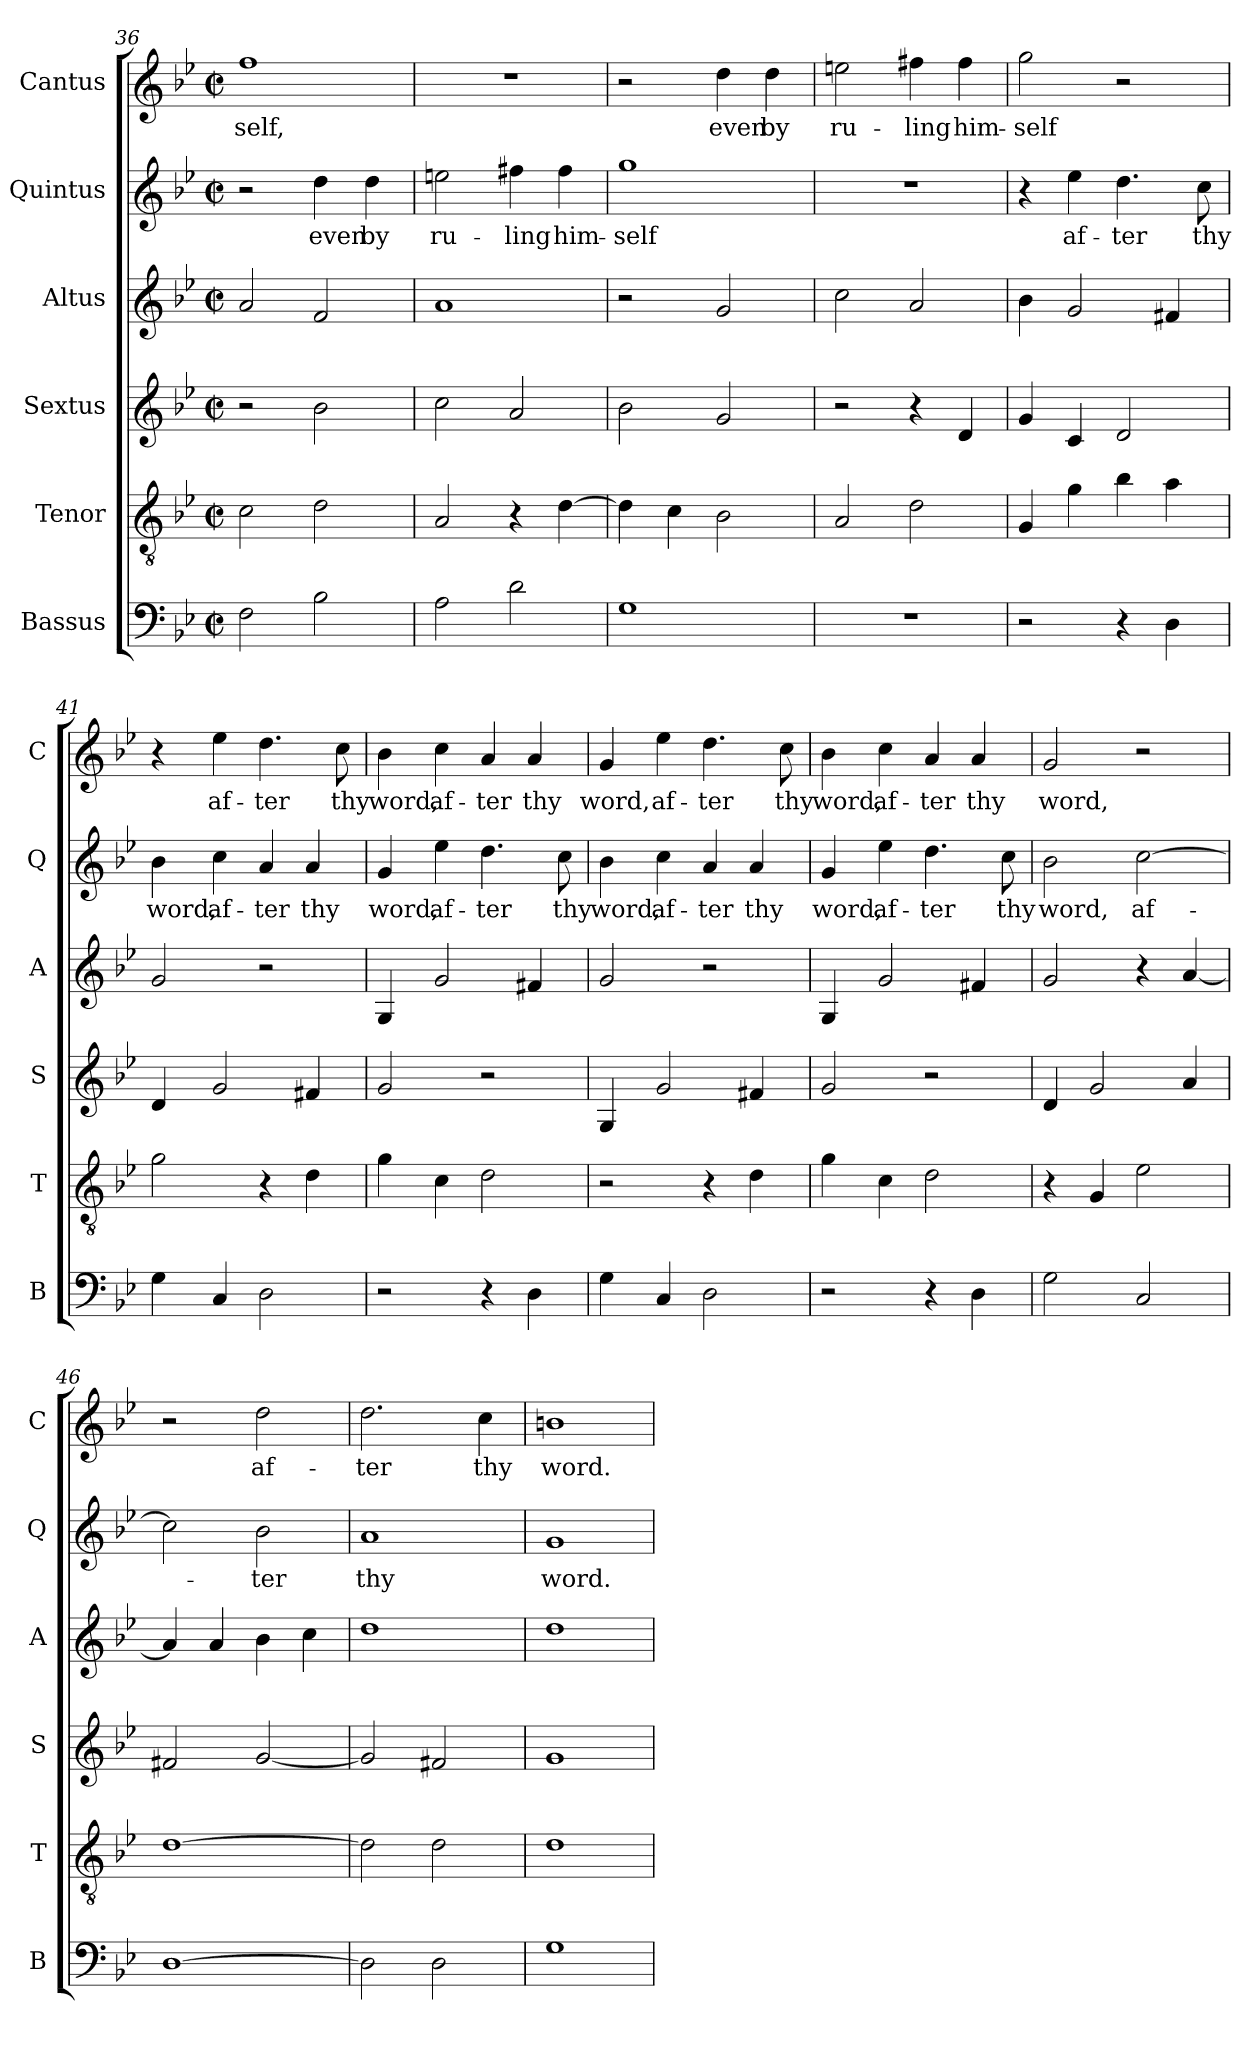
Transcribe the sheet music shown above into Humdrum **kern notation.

**kern	**kern	**kern	**kern	**kern	**text	**kern	**text
*part6	*part5	*part4	*part3	*part2	*part2	*part1	*part1
*staff6	*staff5	*staff4	*staff3	*staff2	*staff2	*staff1	*staff1
*I"Bassus	*I"Tenor	*I"Sextus	*I"Altus	*I"Quintus	*	*I"Cantus	*
*I'B	*I'T	*I'S	*I'A	*I'Q	*	*I'C	*
!!LO:LB:g=z
*clefF4	*clefGv2	*clefG2	*clefG2	*clefG2	*	*clefG2	*
*k[b-e-]	*k[b-e-]	*k[b-e-]	*k[b-e-]	*k[b-e-]	*	*k[b-e-]	*
*B-:	*B-:	*B-:	*B-:	*B-:	*	*B-:	*
*M2/2	*M2/2	*M2/2	*M2/2	*M2/2	*	*M2/2	*
*met(c|)	*met(c|)	*met(c|)	*met(c|)	*met(c|)	*	*met(c|)	*
=36	=36	=36	=36	=36	=36	=36	=36
!	!	!	!	!	!	!	!LO:LY:b
2F\	2c\	2r	2a/	2r	.	1ff	-self,
!	!	!	!	!	!LO:LY:b	!	!
2B-\	2d\	2b-\	2f/	4dd\	even	.	.
!	!	!	!	!	!LO:LY:b	!	!
.	.	.	.	4dd\	by	.	.
=37	=37	=37	=37	=37	=37	=37	=37
!	!	!	!	!	!LO:LY:b	!	!
2A\	2A/	2cc\	1a	2een\	ru-	1r	.
!	!	!	!	!	!LO:LY:b	!	!
2d\	4r	2a/	.	4ff#X\	-ling	.	.
!	!	!	!	!	!LO:LY:b	!	!
.	[4d\	.	.	4ff#\	him-	.	.
=38	=38	=38	=38	=38	=38	=38	=38
!	!	!	!	!	!LO:LY:b	!	!
1G	4d\]	2b-\	2r	1gg	-self	2r	.
.	4c\	.	.	.	.	.	.
!	!	!	!	!	!	!	!LO:LY:b
.	2B-\	2g/	2g/	.	.	4dd\	even
!	!	!	!	!	!	!	!LO:LY:b
.	.	.	.	.	.	4dd\	by
=39	=39	=39	=39	=39	=39	=39	=39
!	!	!	!	!	!	!	!LO:LY:b
1r	2A/	2r	2cc\	1r	.	2een\	ru-
!	!	!	!	!	!	!	!LO:LY:b
.	2d\	4r	2a/	.	.	4ff#X\	-ling
!	!	!	!	!	!	!	!LO:LY:b
.	.	4d/	.	.	.	4ff#\	him-
=40	=40	=40	=40	=40	=40	=40	=40
!	!	!	!	!	!	!	!LO:LY:b
2r	4G/	4g/	4b-\	4r	.	2gg\	-self
!	!	!	!	!	!LO:LY:b	!	!
.	4g\	4c/	2g/	4ee-\	af-	.	.
!	!	!	!	!	!LO:LY:b	!	!
4r	4b-\	2d/	.	4.dd\	-ter	2r	.
4D\	4a\	.	4f#X/	.	.	.	.
!	!	!	!	!	!LO:LY:b	!	!
.	.	.	.	8cc\	thy	.	.
=41	=41	=41	=41	=41	=41	=41	=41
!	!	!	!	!	!LO:LY:b	!	!
4G\	2g\	4d/	2g/	4b-\	word,	4r	.
!	!	!	!	!	!LO:LY:b	!	!LO:LY:b
4C/	.	2g/	.	4cc\	af-	4ee-\	af-
!	!	!	!	!	!LO:LY:b	!	!LO:LY:b
2D\	4r	.	2r	4a/	-ter	4.dd\	-ter
!	!	!	!	!	!LO:LY:b	!	!
.	4d\	4f#X/	.	4a/	thy	.	.
!	!	!	!	!	!	!	!LO:LY:b
.	.	.	.	.	.	8cc\	thy
!!LO:PB:g=z
=42	=42	=42	=42	=42	=42	=42	=42
!	!	!	!	!	!LO:LY:b	!	!LO:LY:b
2r	4g\	2g/	4G/	4g/	word,	4b-\	word,
!	!	!	!	!	!LO:LY:b	!	!LO:LY:b
.	4c\	.	2g/	4ee-\	af-	4cc\	af-
!	!	!	!	!	!LO:LY:b	!	!LO:LY:b
4r	2d\	2r	.	4.dd\	-ter	4a/	-ter
!	!	!	!	!	!	!	!LO:LY:b
4D\	.	.	4f#X/	.	.	4a/	thy
!	!	!	!	!	!LO:LY:b	!	!
.	.	.	.	8cc\	thy	.	.
=43	=43	=43	=43	=43	=43	=43	=43
!	!	!	!	!	!LO:LY:b	!	!LO:LY:b
4G\	2r	4G/	2g/	4b-\	word,	4g/	word,
!	!	!	!	!	!LO:LY:b	!	!LO:LY:b
4C/	.	2g/	.	4cc\	af-	4ee-\	af-
!	!	!	!	!	!LO:LY:b	!	!LO:LY:b
2D\	4r	.	2r	4a/	-ter	4.dd\	-ter
!	!	!	!	!	!LO:LY:b	!	!
.	4d\	4f#X/	.	4a/	thy	.	.
!	!	!	!	!	!	!	!LO:LY:b
.	.	.	.	.	.	8cc\	thy
=44	=44	=44	=44	=44	=44	=44	=44
!	!	!	!	!	!LO:LY:b	!	!LO:LY:b
2r	4g\	2g/	4G/	4g/	word,	4b-\	word,
!	!	!	!	!	!LO:LY:b	!	!LO:LY:b
.	4c\	.	2g/	4ee-\	af-	4cc\	af-
!	!	!	!	!	!LO:LY:b	!	!LO:LY:b
4r	2d\	2r	.	4.dd\	-ter	4a/	-ter
!	!	!	!	!	!	!	!LO:LY:b
4D\	.	.	4f#X/	.	.	4a/	thy
!	!	!	!	!	!LO:LY:b	!	!
.	.	.	.	8cc\	thy	.	.
=45	=45	=45	=45	=45	=45	=45	=45
!	!	!	!	!	!LO:LY:b	!	!LO:LY:b
2G\	4r	4d/	2g/	2b-\	word,	2g/	word,
.	4G/	2g/	.	.	.	.	.
!	!	!	!	!	!LO:LY:b	!	!
2C/	2e-\	.	4r	[2cc\	af-	2r	.
.	.	4a/	[4a/	.	.	.	.
=46	=46	=46	=46	=46	=46	=46	=46
[1D	[1d	2f#X/	4a/]	2cc\]	.	2r	.
.	.	.	4a/	.	.	.	.
!	!	!	!	!	!LO:LY:b	!	!LO:LY:b
.	.	[2g/	4b-\	2b-\	-ter	2dd\	af-
.	.	.	4cc\	.	.	.	.
!!LO:LB:g=z
=47	=47	=47	=47	=47	=47	=47	=47
!	!	!	!	!	!LO:LY:b	!	!LO:LY:b
2D\]	2d\]	2g/]	1dd	1a	thy	2.dd\	-ter
2D\	2d\	2f#X/	.	.	.	.	.
!	!	!	!	!	!	!	!LO:LY:b
.	.	.	.	.	.	4cc\	thy
=48	=48	=48	=48	=48	=48	=48	=48
!	!	!	!	!	!LO:LY:b	!	!LO:LY:b
1G	1d	1g	1dd	1g	word.	1bn	word.
=	=	=	=	=	=	=	=
*-	*-	*-	*-	*-	*-	*-	*-
